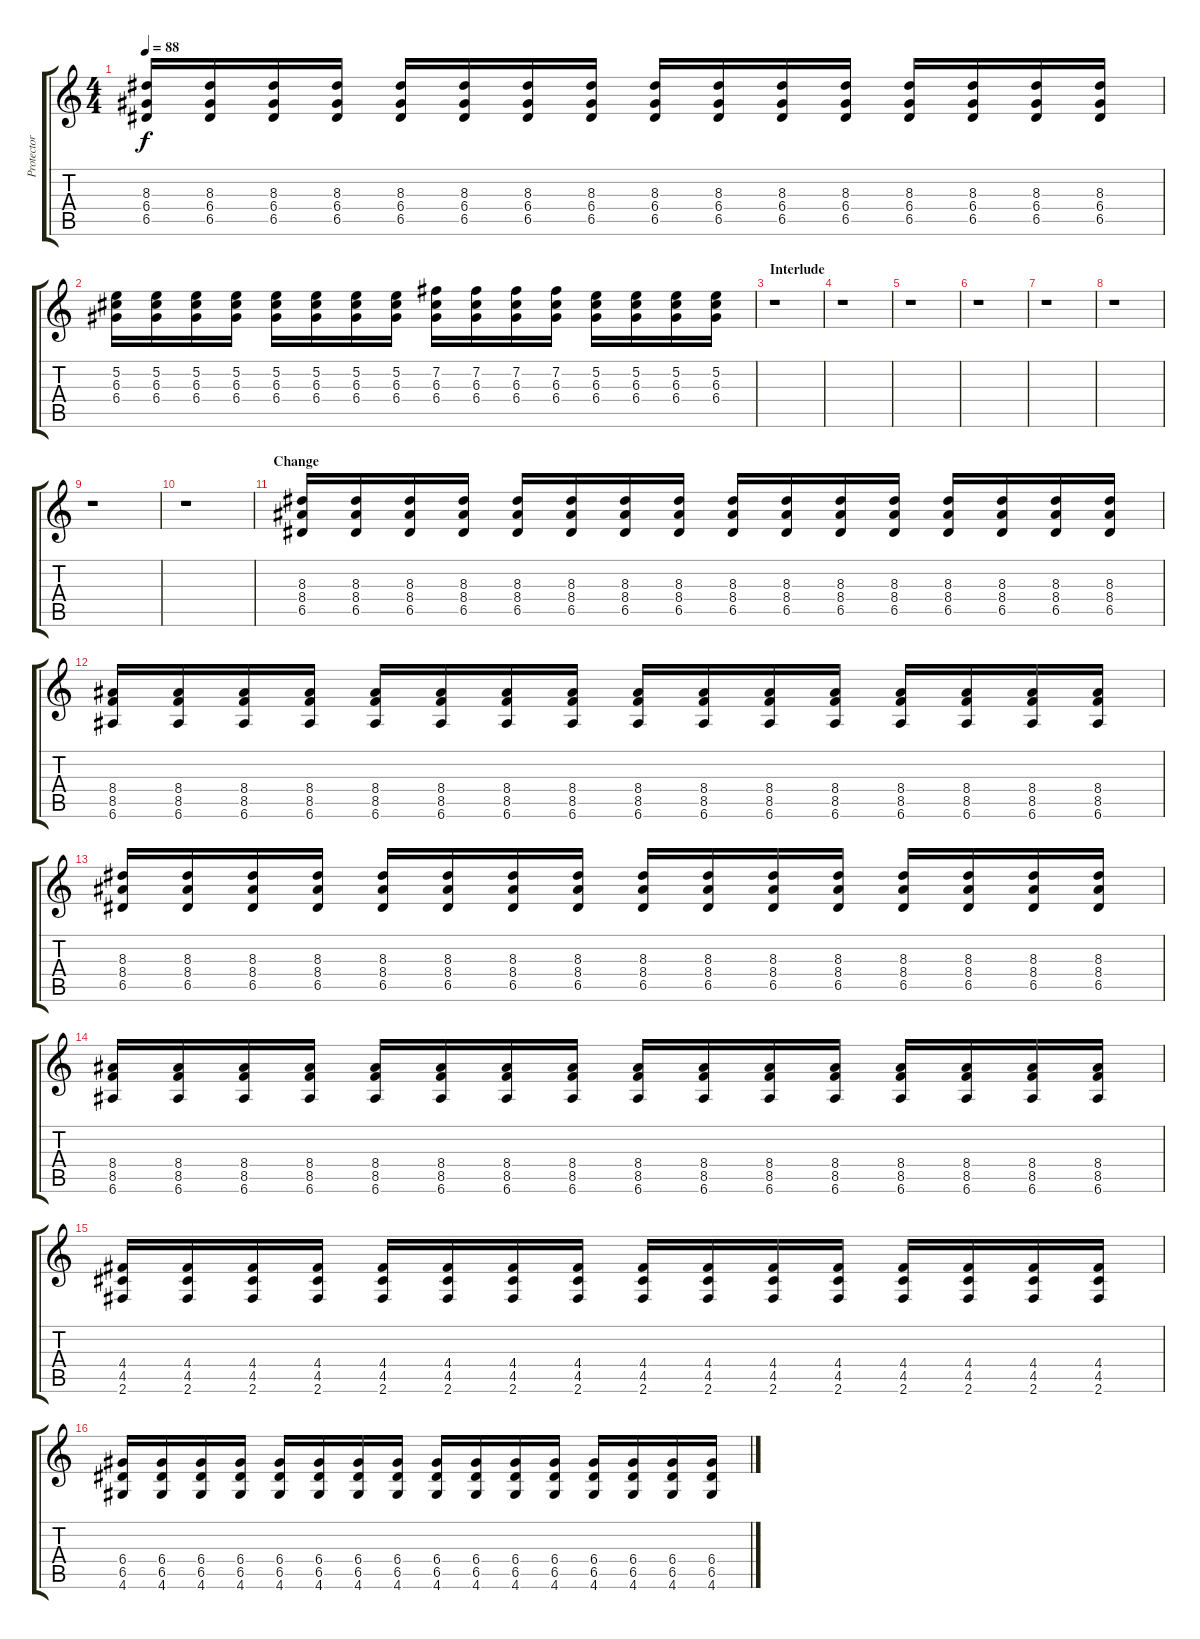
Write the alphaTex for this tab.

\track ("Protector (Rhythm Guitar)" "Protector ") {instrument distortionguitar}
\staff {score tabs}
\tuning (E4 B3 G3 D3 A2 E2) {hide}
\ts (4 4)
\tempo 88
\clef g2
\ks c
(8.3 6.4 6.5).16{dy f} (8.3 6.4 6.5).16 (8.3 6.4 6.5).16 (8.3 6.4 6.5).16 (8.3 6.4 6.5).16 (8.3 6.4 6.5).16 (8.3 6.4 6.5).16 (8.3 6.4 6.5).16 (8.3 6.4 6.5).16 (8.3 6.4 6.5).16 (8.3 6.4 6.5).16 (8.3 6.4 6.5).16 (8.3 6.4 6.5).16 (8.3 6.4 6.5).16 (8.3 6.4 6.5).16 (8.3 6.4 6.5).16 |
(5.2 6.3 6.4).16 (5.2 6.3 6.4).16 (5.2 6.3 6.4).16 (5.2 6.3 6.4).16 (5.2 6.3 6.4).16 (5.2 6.3 6.4).16 (5.2 6.3 6.4).16 (5.2 6.3 6.4).16 (7.2 6.3 6.4).16 (7.2 6.3 6.4).16 (7.2 6.3 6.4).16 (7.2 6.3 6.4).16 (5.2 6.3 6.4).16 (5.2 6.3 6.4).16 (5.2 6.3 6.4).16 (5.2 6.3 6.4).16 |
\section ("" "Interlude")
r.1 |
r.1 |
r.1 |
r.1 |
r.1 |
r.1 |
r.1 |
r.1 |
\section ("" "Change")
(8.3 8.4 6.5).16 (8.3 8.4 6.5).16 (8.3 8.4 6.5).16 (8.3 8.4 6.5).16 (8.3 8.4 6.5).16 (8.3 8.4 6.5).16 (8.3 8.4 6.5).16 (8.3 8.4 6.5).16 (8.3 8.4 6.5).16 (8.3 8.4 6.5).16 (8.3 8.4 6.5).16 (8.3 8.4 6.5).16 (8.3 8.4 6.5).16 (8.3 8.4 6.5).16 (8.3 8.4 6.5).16 (8.3 8.4 6.5).16 |
(8.4 8.5 6.6).16 (8.4 8.5 6.6).16 (8.4 8.5 6.6).16 (8.4 8.5 6.6).16 (8.4 8.5 6.6).16 (8.4 8.5 6.6).16 (8.4 8.5 6.6).16 (8.4 8.5 6.6).16 (8.4 8.5 6.6).16 (8.4 8.5 6.6).16 (8.4 8.5 6.6).16 (8.4 8.5 6.6).16 (8.4 8.5 6.6).16 (8.4 8.5 6.6).16 (8.4 8.5 6.6).16 (8.4 8.5 6.6).16 |
(8.3 8.4 6.5).16 (8.3 8.4 6.5).16 (8.3 8.4 6.5).16 (8.3 8.4 6.5).16 (8.3 8.4 6.5).16 (8.3 8.4 6.5).16 (8.3 8.4 6.5).16 (8.3 8.4 6.5).16 (8.3 8.4 6.5).16 (8.3 8.4 6.5).16 (8.3 8.4 6.5).16 (8.3 8.4 6.5).16 (8.3 8.4 6.5).16 (8.3 8.4 6.5).16 (8.3 8.4 6.5).16 (8.3 8.4 6.5).16 |
(8.4 8.5 6.6).16 (8.4 8.5 6.6).16 (8.4 8.5 6.6).16 (8.4 8.5 6.6).16 (8.4 8.5 6.6).16 (8.4 8.5 6.6).16 (8.4 8.5 6.6).16 (8.4 8.5 6.6).16 (8.4 8.5 6.6).16 (8.4 8.5 6.6).16 (8.4 8.5 6.6).16 (8.4 8.5 6.6).16 (8.4 8.5 6.6).16 (8.4 8.5 6.6).16 (8.4 8.5 6.6).16 (8.4 8.5 6.6).16 |
(4.4 4.5 2.6).16 (4.4 4.5 2.6).16 (4.4 4.5 2.6).16 (4.4 4.5 2.6).16 (4.4 4.5 2.6).16 (4.4 4.5 2.6).16 (4.4 4.5 2.6).16 (4.4 4.5 2.6).16 (4.4 4.5 2.6).16 (4.4 4.5 2.6).16 (4.4 4.5 2.6).16 (4.4 4.5 2.6).16 (4.4 4.5 2.6).16 (4.4 4.5 2.6).16 (4.4 4.5 2.6).16 (4.4 4.5 2.6).16 |
(6.4 6.5 4.6).16 (6.4 6.5 4.6).16 (6.4 6.5 4.6).16 (6.4 6.5 4.6).16 (6.4 6.5 4.6).16 (6.4 6.5 4.6).16 (6.4 6.5 4.6).16 (6.4 6.5 4.6).16 (6.4 6.5 4.6).16 (6.4 6.5 4.6).16 (6.4 6.5 4.6).16 (6.4 6.5 4.6).16 (6.4 6.5 4.6).16 (6.4 6.5 4.6).16 (6.4 6.5 4.6).16 (6.4 6.5 4.6).16
